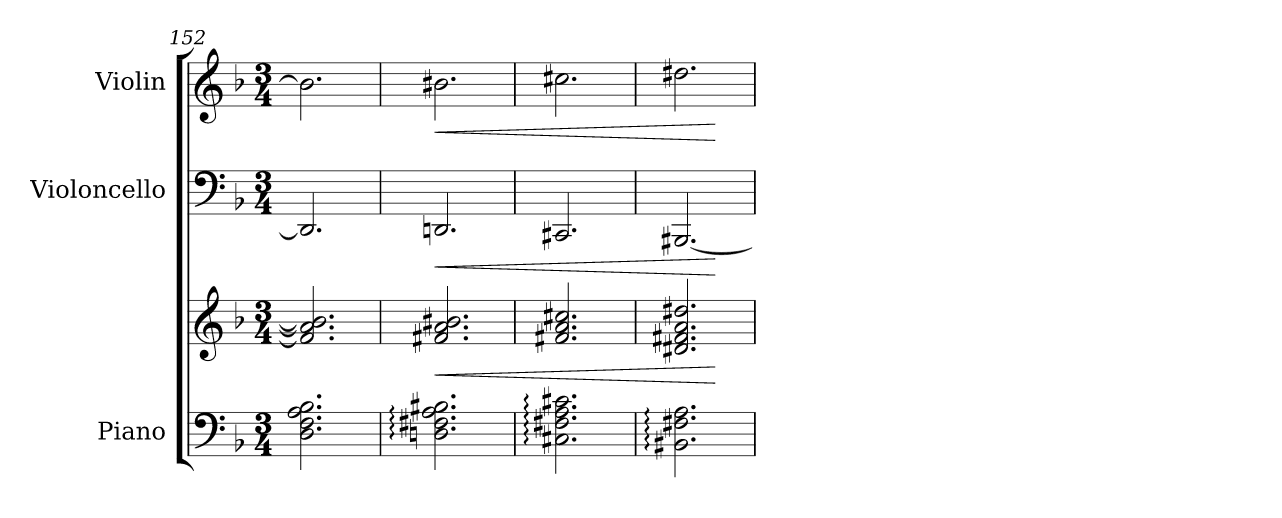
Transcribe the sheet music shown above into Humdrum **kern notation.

**kern	**kern	**dynam	**kern	**dynam	**kern	**dynam
*part3	*part3	*part3	*part2	*part2	*part1	*part1
*staff4	*staff3	*staff3/4	*staff2	*staff2	*staff1	*staff1
*I"Piano	*	*	*I"Violoncello	*	*I"Violin	*
*I'Pno	*	*	*I'Vc	*	*I'Vln	*
!!LO:LB:g=z
*clefF4	*clefG2	*	*clefF4	*	*clefG2	*
*k[b-]	*k[b-]	*	*k[b-]	*	*k[b-]	*
*M3/4	*M3/4	*	*M3/4	*	*M3/4	*
=152	=152	=152	=152	=152	=152	=152
2.D#\] 2.F#\] 2.A\] 2.B\] 2.f#\yy] 2.a\yy] 2.b\yy]	2.f#/] 2.a/] 2.b/]	.	2.DD#/]	.	2.b\]	.
=153	=153	=153	=153	=153	=153	=153
!	!	!LO:HP:b	!	!LO:HP:b	!	!LO:HP:b
2.Dn\: 2.F#X\: 2.A\: 2.B#X\: 2.f#X\yy: 2.a\yy: 2.b#X\yy:	2.f#X/ 2.a/ 2.b#X/	<	2.DDn/	<	2.b#X\	<
=154	=154	=154	=154	=154	=154	=154
2.C#X\: 2.F#X\: 2.A\: 2.c#X\: 2.f#X\yy: 2.a\yy: 2.cc#X\yy:	2.f#X/ 2.a/ 2.cc#X/	.	2.CC#X/	.	2.cc#X\	.
=155	=155	=155	=155	=155	=155	=155
2.BB#X\: 2.F#X\: 2.A\: 2.d#X\yy: 2.f#X\yy: 2.a\yy: 2.dd#X\yy:	2.d#X/ 2.f#X/ 2.a/ 2.dd#X/	.	[2.BBB#X/	.	2.dd#X\	.
.	.	[	.	[	.	[
=	=	=	=	=	=	=
*-	*-	*-	*-	*-	*-	*-
